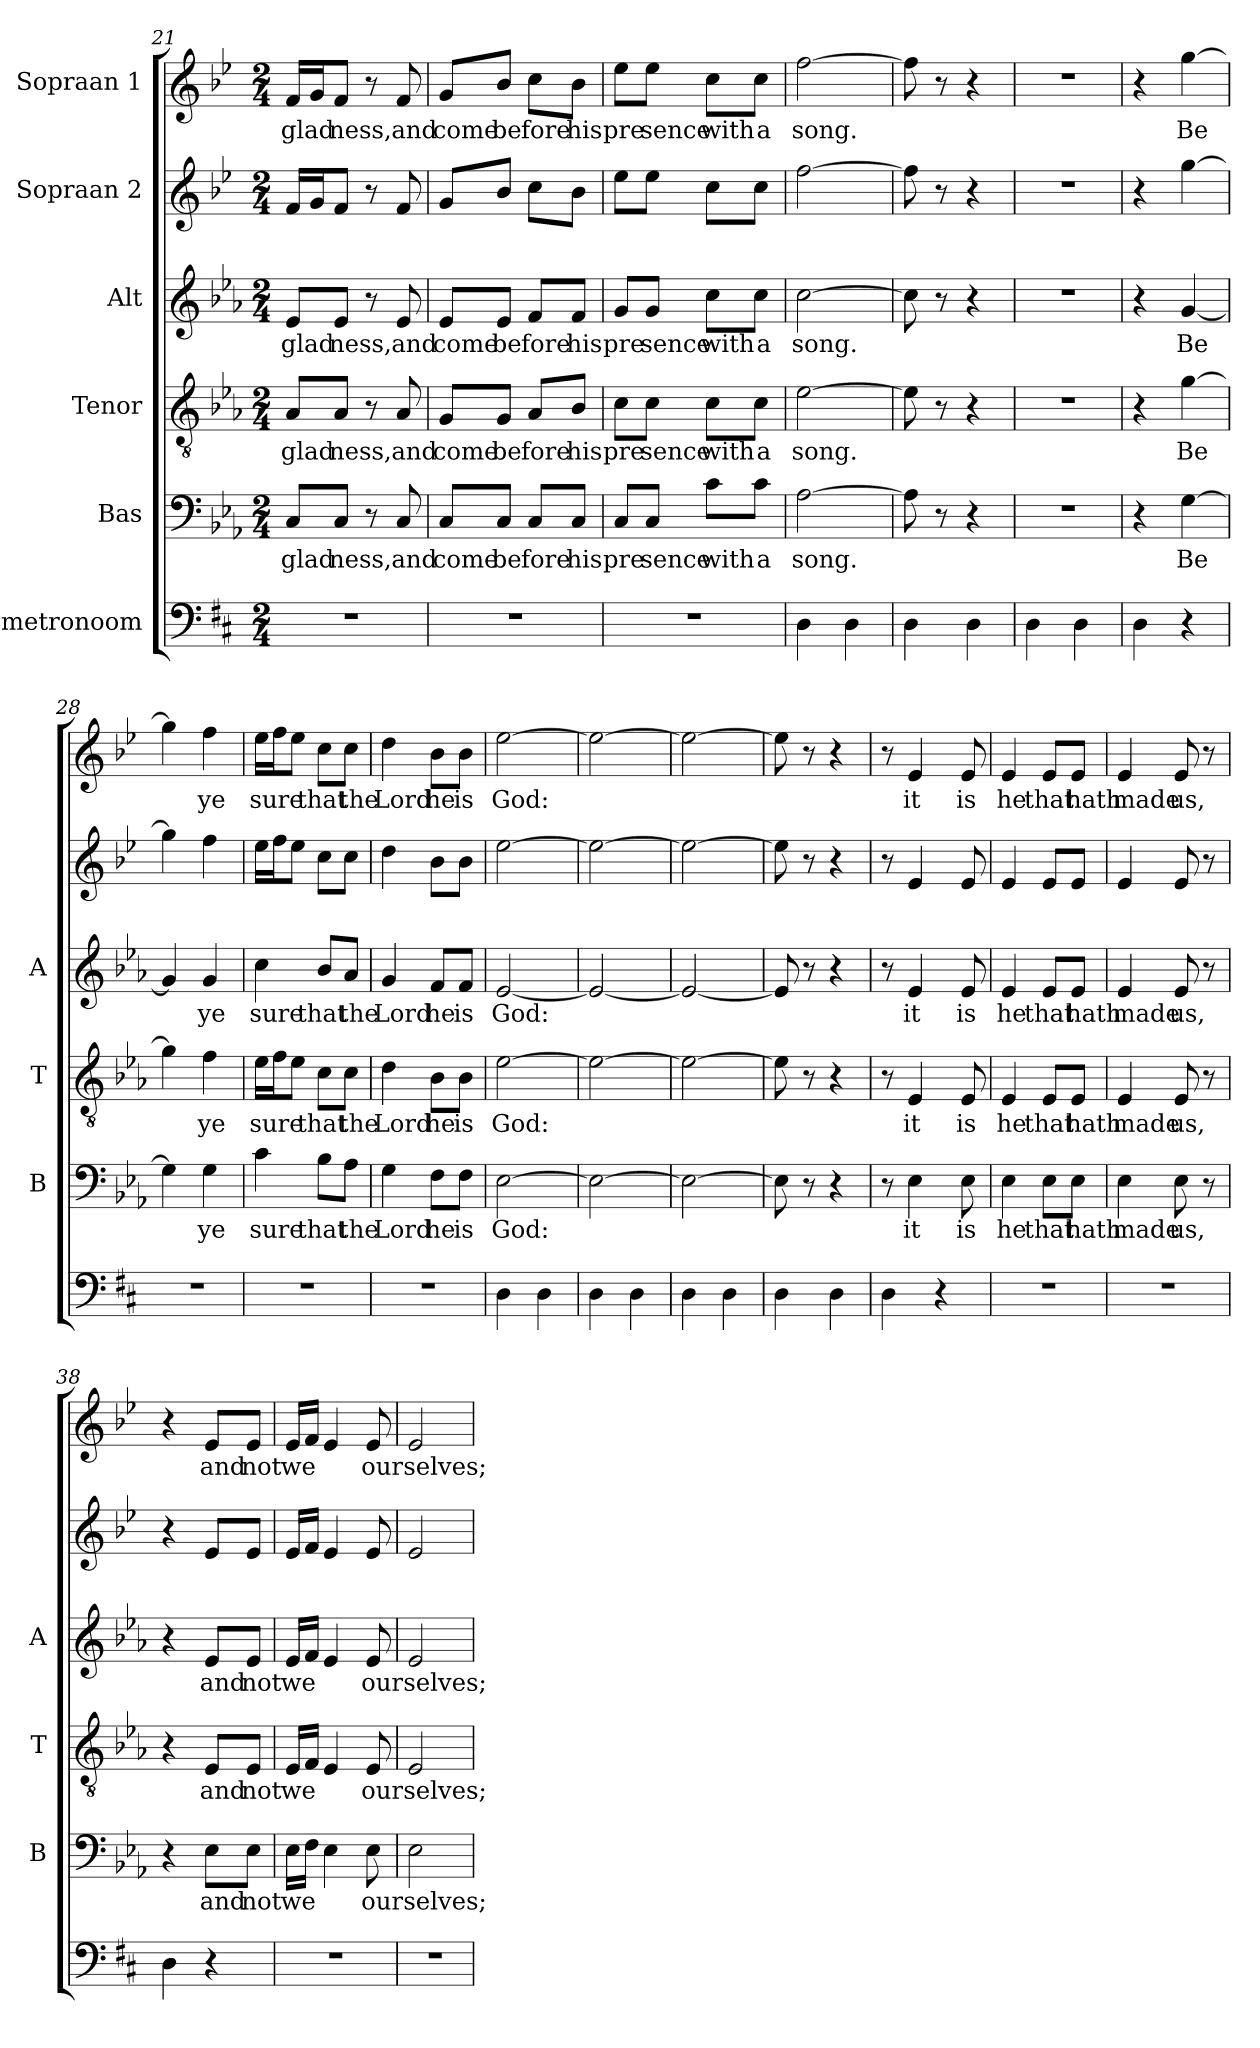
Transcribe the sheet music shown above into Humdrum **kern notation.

**kern	**kern	**text	**kern	**text	**kern	**text	**kern	**kern	**text
*part6	*part5	*part5	*part4	*part4	*part3	*part3	*part2	*part1	*part1
*staff6	*staff5	*staff5	*staff4	*staff4	*staff3	*staff3	*staff2	*staff1	*staff1
*I"metronoom	*I"Bas	*	*I"Tenor	*	*I"Alt	*	*I"Sopraan 2	*I"Sopraan 1	*
*	*I'B	*	*I'T	*	*I'A	*	*	*	*
*clefF4	*clefF4	*	*clefGv2	*	*clefG2	*	*clefG2	*clefG2	*
*k[f#c#]	*k[b-e-a-]	*	*k[b-e-a-]	*	*k[b-e-a-]	*	*k[b-e-]	*k[b-e-]	*
*M2/4	*M2/4	*	*M2/4	*	*M2/4	*	*M2/4	*M2/4	*
=21	=21	=21	=21	=21	=21	=21	=21	=21	=21
2r	8C/L	glad	8A-/L	glad	8e-/L	glad	16f/LL	16f/LL	glad
.	.	.	.	.	.	.	16g/J	16g/J	.
.	8C/J	ness,	8A-/J	ness,	8e-/J	ness,	8f/J	8f/J	ness,
.	8r	.	8r	.	8r	.	8r	8r	.
.	8C/	and	8A-/	and	8e-/	and	8f/	8f/	and
!!LO:PB:g=z
=22	=22	=22	=22	=22	=22	=22	=22	=22	=22
2r	8C/L	come	8G/L	come	8e-/L	come	8g/L	8g/L	come
.	8C/J	be	8G/J	be	8e-/J	be	8b-/J	8b-/J	be
.	8C/L	fore	8A-/L	fore	8f/L	fore	8cc\L	8cc\L	fore
.	8C/J	his	8B-/J	his	8f/J	his	8b-\J	8b-\J	his
=23	=23	=23	=23	=23	=23	=23	=23	=23	=23
2r	8C/L	pre	8c\L	pre	8g/L	pre	8ee-\L	8ee-\L	pre
.	8C/J	sence	8c\J	sence	8g/J	sence	8ee-\J	8ee-\J	sence
.	8c\L	with	8c\L	with	8cc\L	with	8cc\L	8cc\L	with
.	8c\J	a	8c\J	a	8cc\J	a	8cc\J	8cc\J	a
=24	=24	=24	=24	=24	=24	=24	=24	=24	=24
4D\	[2A-\	song.	[2e-\	song.	[2cc\	song.	[2ff\	[2ff\	song.
4D\	.	.	.	.	.	.	.	.	.
=25	=25	=25	=25	=25	=25	=25	=25	=25	=25
4D\	8A-\]	.	8e-\]	.	8cc\]	.	8ff\]	8ff\]	.
.	8r	.	8r	.	8r	.	8r	8r	.
4D\	4r	.	4r	.	4r	.	4r	4r	.
=26	=26	=26	=26	=26	=26	=26	=26	=26	=26
4D\	2r	.	2r	.	2r	.	2r	2r	.
4D\	.	.	.	.	.	.	.	.	.
=27	=27	=27	=27	=27	=27	=27	=27	=27	=27
4D\	4r	.	4r	.	4r	.	4r	4r	.
4r	[4G\	Be	[4g\	Be	[4g/	Be	[4gg\	[4gg\	Be
=28	=28	=28	=28	=28	=28	=28	=28	=28	=28
2r	4G\]	.	4g\]	.	4g/]	.	4gg\]	4gg\]	.
.	4G\	ye	4f\	ye	4g/	ye	4ff\	4ff\	ye
!!LO:PB:g=z
=29	=29	=29	=29	=29	=29	=29	=29	=29	=29
2r	4c\	sure	16e-\LL	sure	4cc\	sure	16ee-\LL	16ee-\LL	sure
.	.	.	16f\J	.	.	.	16ff\J	16ff\J	.
.	.	.	8e-\J	.	.	.	8ee-\J	8ee-\J	.
.	8B-\L	that	8c\L	that	8b-/L	that	8cc\L	8cc\L	that
.	8A-\J	the	8c\J	the	8a-/J	the	8cc\J	8cc\J	the
=30	=30	=30	=30	=30	=30	=30	=30	=30	=30
2r	4G\	Lord	4d\	Lord	4g/	Lord	4dd\	4dd\	Lord
.	8F\L	he	8B-\L	he	8f/L	he	8b-\L	8b-\L	he
.	8F\J	is	8B-\J	is	8f/J	is	8b-\J	8b-\J	is
=31	=31	=31	=31	=31	=31	=31	=31	=31	=31
4D\	[2E-\	God:	[2e-\	God:	[2e-/	God:	[2ee-\	[2ee-\	God:
4D\	.	.	.	.	.	.	.	.	.
=32	=32	=32	=32	=32	=32	=32	=32	=32	=32
4D\	2E-\_	.	2e-\_	.	2e-/_	.	2ee-\_	2ee-\_	.
4D\	.	.	.	.	.	.	.	.	.
=33	=33	=33	=33	=33	=33	=33	=33	=33	=33
4D\	2E-\_	.	2e-\_	.	2e-/_	.	2ee-\_	2ee-\_	.
4D\	.	.	.	.	.	.	.	.	.
=34	=34	=34	=34	=34	=34	=34	=34	=34	=34
4D\	8E-\]	.	8e-\]	.	8e-/]	.	8ee-\]	8ee-\]	.
.	8r	.	8r	.	8r	.	8r	8r	.
4D\	4r	.	4r	.	4r	.	4r	4r	.
=35	=35	=35	=35	=35	=35	=35	=35	=35	=35
4D\	8r	.	8r	.	8r	.	8r	8r	.
.	4E-\	it	4E-/	it	4e-/	it	4e-/	4e-/	it
4r	.	.	.	.	.	.	.	.	.
.	8E-\	is	8E-/	is	8e-/	is	8e-/	8e-/	is
=36	=36	=36	=36	=36	=36	=36	=36	=36	=36
2r	4E-\	he	4E-/	he	4e-/	he	4e-/	4e-/	he
.	8E-\L	that	8E-/L	that	8e-/L	that	8e-/L	8e-/L	that
.	8E-\J	hath	8E-/J	hath	8e-/J	hath	8e-/J	8e-/J	hath
!!LO:PB:g=z
=37	=37	=37	=37	=37	=37	=37	=37	=37	=37
2r	4E-\	made	4E-/	made	4e-/	made	4e-/	4e-/	made
.	8E-\	us,	8E-/	us,	8e-/	us,	8e-/	8e-/	us,
.	8r	.	8r	.	8r	.	8r	8r	.
=38	=38	=38	=38	=38	=38	=38	=38	=38	=38
4D\	4r	.	4r	.	4r	.	4r	4r	.
4r	8E-\L	and	8E-/L	and	8e-/L	and	8e-/L	8e-/L	and
.	8E-\J	not	8E-/J	not	8e-/J	not	8e-/J	8e-/J	not
=39	=39	=39	=39	=39	=39	=39	=39	=39	=39
2r	16E-\LL	we	16E-/LL	we	16e-/LL	we	16e-/LL	16e-/LL	we
.	16F\JJ	.	16F/JJ	.	16f/JJ	.	16f/JJ	16f/JJ	.
.	4E-\	.	4E-/	.	4e-/	.	4e-/	4e-/	.
.	8E-\	our	8E-/	our	8e-/	our	8e-/	8e-/	our
=40	=40	=40	=40	=40	=40	=40	=40	=40	=40
2r	2E-\	selves;	2E-/	selves;	2e-/	selves;	2e-/	2e-/	selves;
=	=	=	=	=	=	=	=	=	=
*-	*-	*-	*-	*-	*-	*-	*-	*-	*-
